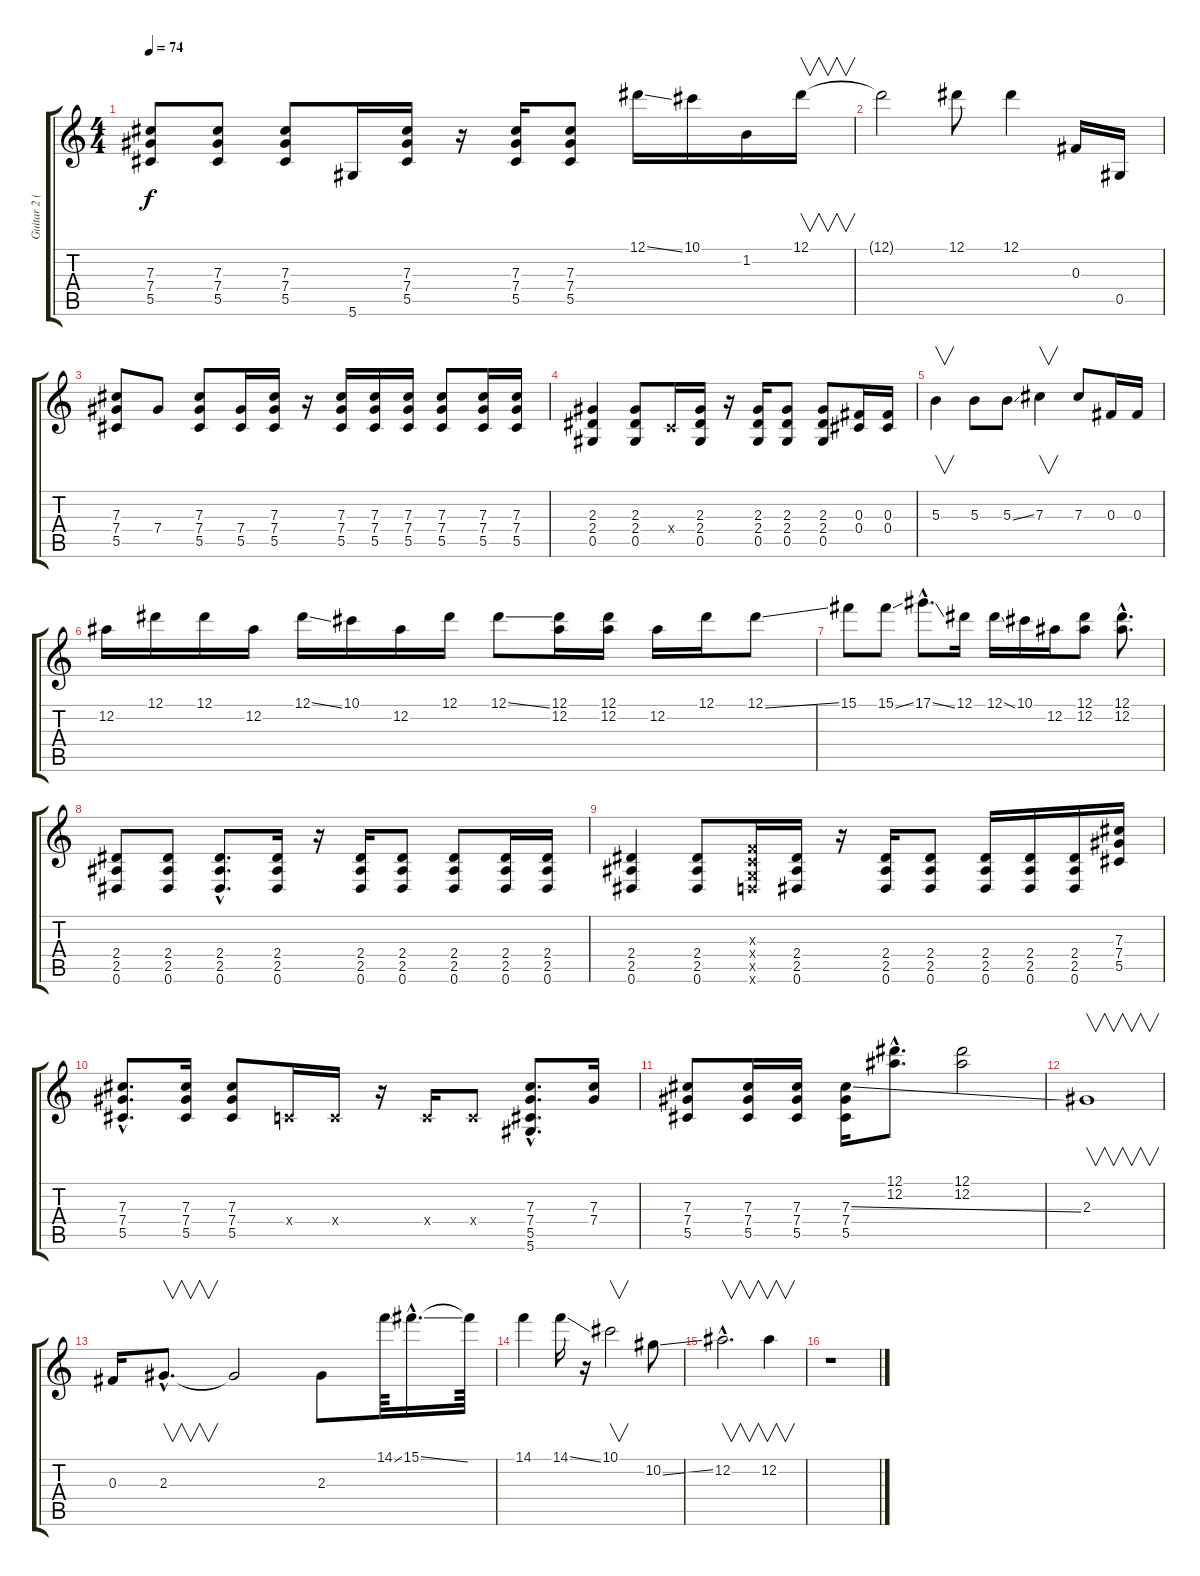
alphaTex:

\track ("Guitar 2 (Slide Guitar)" "Guitar 2 (") {instrument overdrivenguitar}
\staff {score tabs}
\tuning (Eb4 Bb3 Gb3 Db3 Ab2 Eb2) {hide}
\ts (4 4)
\tempo 74
\clef g2
\ks c
(7.3 7.4 5.5).8{dy f} (7.3 7.4 5.5).8 (7.3 7.4 5.5).8 5.6.16 (7.3 7.4 5.5).16 r.16 (7.3 7.4 5.5).16 (7.3 7.4 5.5).8 12.1{ss}.16 10.1.16 1.2.16 12.1.16{v} |
12.1{t}.2 12.1.8 12.1.4 0.3.16 0.5.16 |
(7.3 7.4 5.5).8 7.4.8 (7.3 7.4 5.5).8 (7.4 5.5).16 (7.3 7.4 5.5).16 r.16 (7.3 7.4 5.5).16 (7.3 7.4 5.5).16 (7.3 7.4 5.5).16 (7.3 7.4 5.5).8 (7.3 7.4 5.5).16 (7.3 7.4 5.5).16 |
(2.3 2.4 0.5).4 (2.3 2.4 0.5).8 -1.4{x}.16 (2.3 2.4 0.5).16 r.16 (2.3 2.4 0.5).16 (2.3 2.4 0.5).8 (2.3 2.4 0.5).8 (0.3 0.4).16 (0.3 0.4).16 |
5.3.4{v} 5.3.8 5.3{ss}.8 7.3.4{v} 7.3.8 0.3.16 0.3.16 |
12.2.16 12.1.16 12.1.16 12.2.16 12.1{ss}.16 10.1.16 12.2.16 12.1.16 12.1{ss}.8 (12.1 12.2).16 (12.1 12.2).16 12.2.16 12.1.16 12.1{ss}.8 |
15.1.8 15.1{ss}.8 17.1{ss hac}.8{d} 12.1.16 12.1{ss}.16 10.1.16 12.2.16 (12.1 12.2).8 (12.1{hac} 12.2{hac}).8{d} |
(2.4 2.5 0.6).8 (2.4 2.5 0.6).8 (2.4{hac} 2.5{hac} 0.6{hac}).8{d} (2.4 2.5 0.6).16 r.16 (2.4 2.5 0.6).16 (2.4 2.5 0.6).8 (2.4 2.5 0.6).8 (2.4 2.5 0.6).16 (2.4 2.5 0.6).16 |
(2.4 2.5 0.6).4 (2.4 2.5 0.6).8 (-1.3{x} -1.4{x} -1.5{x} -1.6{x}).16 (2.4 2.5 0.6).16 r.16 (2.4 2.5 0.6).16 (2.4 2.5 0.6).8 (2.4 2.5 0.6).16 (2.4 2.5 0.6).16 (2.4 2.5 0.6).16 (7.3 7.4 5.5).16 |
(7.3{hac} 7.4{hac} 5.5{hac}).8{d} (7.3 7.4 5.5).16 (7.3 7.4 5.5).8 -1.4{x}.16 -1.4{x}.16 r.16 -1.4{x}.16 -1.4{x}.8 (7.3{hac} 7.4{hac} 5.5{hac} 5.6{hac}).8{d} (7.3 7.4).16 |
(7.3 7.4 5.5).8 (7.3 7.4 5.5).16 (7.3 7.4 5.5).16 (7.3{ss} 7.4 5.5).16 (12.1{hac} 12.2{hac}).8{d} (12.1 12.2).2 |
2.3.1{v} |
0.3.16 2.3{hac}.8{v d} 2.3{t}.2 2.3.8 14.1{ss}.64 15.1{ss hac}.16{d} 15.1{t}.64 |
14.1.4 14.1{ss}.16 r.16 10.1.2{v} 10.2{ss}.8 |
12.2{hac}.2{v d} 12.2.4{v} |
r.1
